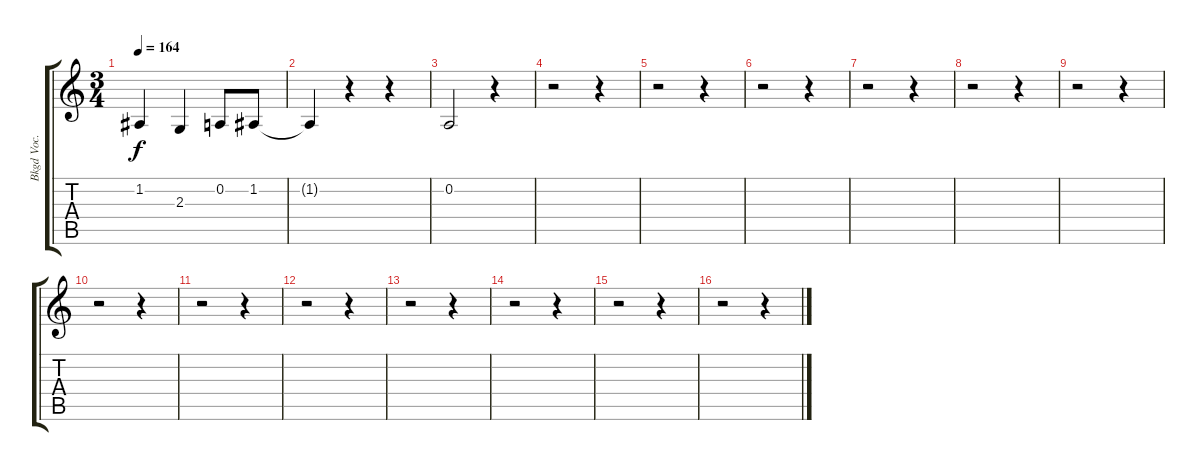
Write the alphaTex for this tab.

\track ("Bkgd Voc." "Bkgd Voc.") {instrument drawbarorgan}
\staff {score tabs}
\tuning (D4 A3 F3 C3 G2 D2) {hide}
\ts (3 4)
\tempo 164
\clef g2
\ks c
1.2{t}.4{dy f} 2.3.4 0.2.8 1.2.8 |
1.2{t}.4 r.4 r.4 |
0.2.2 r.4 |
r.2 r.4 |
r.2 r.4 |
r.2 r.4 |
r.2 r.4 |
r.2 r.4 |
r.2 r.4 |
r.2 r.4 |
r.2 r.4 |
r.2 r.4 |
r.2 r.4 |
r.2 r.4 |
r.2 r.4 |
r.2 r.4
